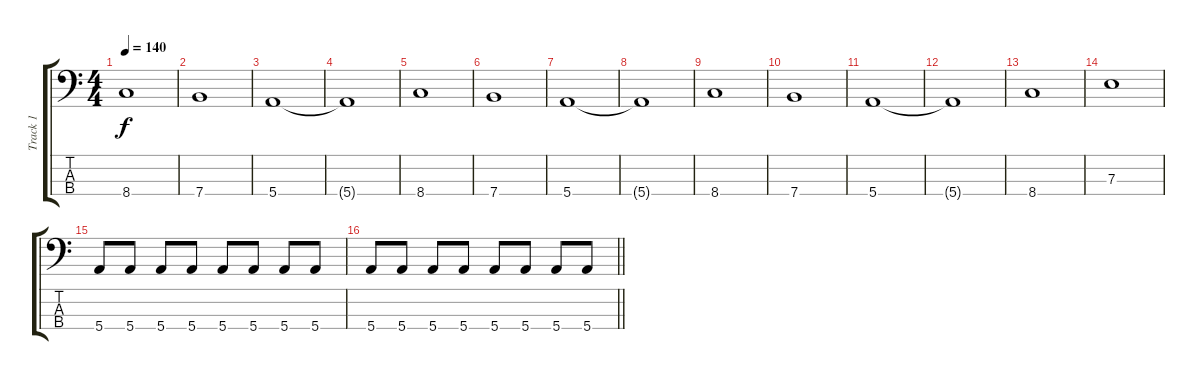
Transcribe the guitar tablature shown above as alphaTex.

\track ("Track 1" "Track 1") {instrument electricbassfinger}
\staff {score tabs}
\tuning (G2 D2 A1 E1) {hide}
\ts (4 4)
\tempo 140
\clef f4
\ks c
8.4.1{dy f} |
7.4.1 |
5.4.1 |
5.4{t}.1 |
8.4.1 |
7.4.1 |
5.4.1 |
5.4{t}.1 |
8.4.1 |
7.4.1 |
5.4.1 |
5.4{t}.1 |
8.4.1 |
7.3.1 |
5.4.8 5.4.8 5.4.8 5.4.8 5.4.8 5.4.8 5.4.8 5.4.8 |
\barLineRight lightlight
5.4.8 5.4.8 5.4.8 5.4.8 5.4.8 5.4.8 5.4.8 5.4.8
